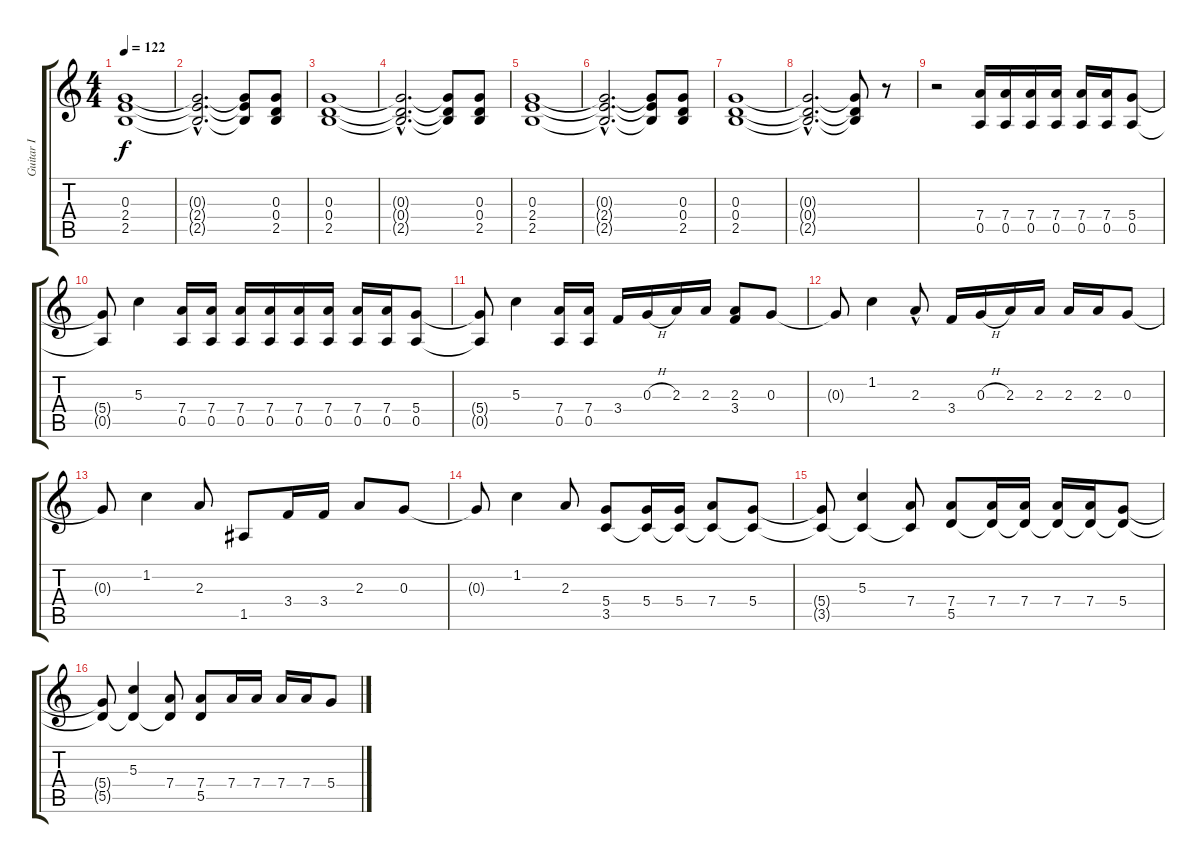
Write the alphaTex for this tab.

\track ("Guitar I" "Guitar I") {instrument overdrivenguitar}
\staff {score tabs}
\tuning (E4 B3 G3 D3 A2 E2) {hide}
\ts (4 4)
\tempo 122
\clef g2
\ks c
(0.3 2.4 2.5).1{dy f} |
(0.3{hac t} 2.4{hac t} 2.5{hac t}).2{d} (0.3{t} 2.4{t} 2.5{t}).8 (0.3 0.4 2.5).8 |
(0.3 0.4 2.5).1 |
(0.3{hac t} 0.4{hac t} 2.5{hac t}).2{d} (0.3{t} 0.4{t} 2.5{t}).8 (0.3 0.4 2.5).8 |
(0.3 2.4 2.5).1 |
(0.3{hac t} 2.4{hac t} 2.5{hac t}).2{d} (0.3{t} 2.4{t} 2.5{t}).8 (0.3 0.4 2.5).8 |
(0.3 0.4 2.5).1 |
(0.3{hac t} 0.4{hac t} 2.5{hac t}).2{d} (0.3{t} 0.4{t} 2.5{t}).8 r.8 |
r.2 (7.4 0.5).16{volume 14} (7.4 0.5).16 (7.4 0.5).16 (7.4 0.5).16 (7.4 0.5).16 (7.4 0.5).16 (5.4 0.5).8 |
(5.4{t} 0.5{t}).8 5.3.4 (7.4 0.5).16 (7.4 0.5).16 (7.4 0.5).16 (7.4 0.5).16 (7.4 0.5).16 (7.4 0.5).16 (7.4 0.5).16 (7.4 0.5).16 (5.4 0.5).8 |
(5.4{t} 0.5{t}).8 5.3.4 (7.4 0.5).16 (7.4 0.5).16 3.4.16 0.3{h}.16 2.3.16 2.3.16 (2.3 3.4).8 0.3.8 |
0.3{t}.8 1.2.4 2.3{hac}.8 3.4.16 0.3{h}.16 2.3.16 2.3.16 2.3.16 2.3.16 0.3.8 |
0.3{t}.8 1.2.4 2.3.8 1.5.8 3.4.16 3.4.16 2.3.8 0.3.8 |
0.3{t}.8 1.2.4 2.3.8 (5.4 3.5).8 (5.4 3.5{t}).16 (5.4 3.5{t}).16 (7.4 3.5{t}).8 (5.4 3.5{t}).8 |
(5.4{t} 3.5{t}).8 (5.3 3.5{t}).4 (7.4 3.5{t}).8 (7.4 5.5).8 (7.4 5.5{t}).16 (7.4 5.5{t}).16 (7.4 5.5{t}).16 (7.4 5.5{t}).16 (5.4 5.5{t}).8 |
(5.4{t} 5.5{t}).8 (5.3 5.5{t}).4 (7.4 5.5{t}).8 (7.4 5.5).8 7.4.16 7.4.16 7.4.16 7.4.16 5.4.8
